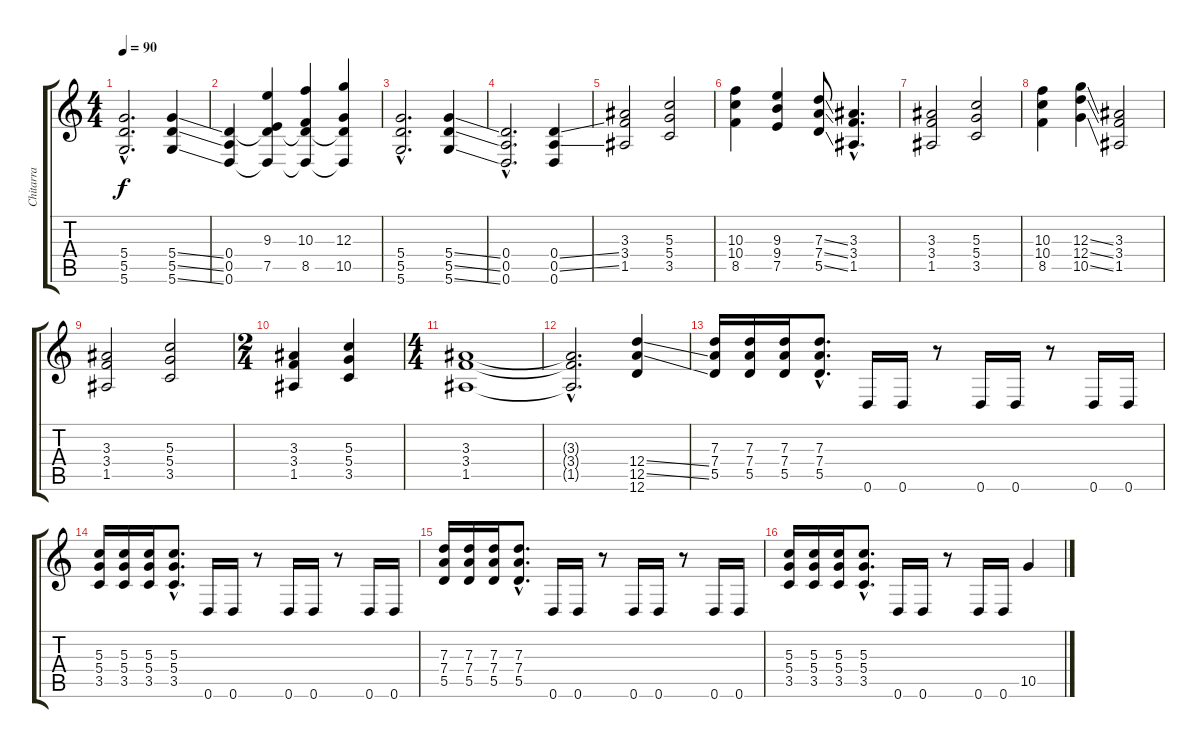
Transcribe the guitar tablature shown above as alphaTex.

\track ("Chitarra" "Chitarra") {instrument overdrivenguitar}
\staff {score tabs}
\tuning (E4 B3 G3 D3 A2 D2) {hide}
\ts (4 4)
\tempo 90
\clef g2
\ks c
(5.4{hac} 5.5{hac} 5.6{hac}).2{d dy f} (5.4{ss} 5.5{ss} 5.6{ss}).4 |
(0.4 0.5 0.6).4 (9.3 0.4{t} 7.5 0.6{t}).4 (10.3 0.4{t} 8.5 0.6{t}).4 (12.3 0.4{t} 10.5 0.6{t}).4 |
(5.4{hac} 5.5{hac} 5.6{hac}).2{d} (5.4{ss} 5.5{ss} 5.6{ss}).4 |
(0.4{hac} 0.5{hac} 0.6{hac}).2{d} (0.4{ss} 0.5{ss} 0.6).4 |
(3.3 3.4 1.5).2 (5.3 5.4 3.5).2 |
(10.3 10.4 8.5).4 (9.3 9.4 7.5).4 (7.3{ss} 7.4{ss} 5.5{ss}).8 (3.3{hac} 3.4{hac} 1.5{hac}).4{d} |
(3.3 3.4 1.5).2 (5.3 5.4 3.5).2 |
(10.3 10.4 8.5).4 (12.3{ss} 12.4{ss} 10.5{ss}).4 (3.3 3.4 1.5).2 |
(3.3 3.4 1.5).2 (5.3 5.4 3.5).2 |
\ts (2 4)
(3.3 3.4 1.5).4 (5.3 5.4 3.5).4 |
\ts (4 4)
(3.3 3.4 1.5).1 |
(3.3{hac t} 3.4{hac t} 1.5{hac t}).2{d} (12.4{ss} 12.5{ss} 12.6).4 |
(7.3 7.4 5.5).16 (7.3 7.4 5.5).16 (7.3 7.4 5.5).16 (7.3{hac} 7.4{hac} 5.5{hac}).8{d} 0.6.16 0.6.16 r.8 0.6.16 0.6.16 r.8 0.6.16 0.6.16 |
(5.3 5.4 3.5).16 (5.3 5.4 3.5).16 (5.3 5.4 3.5).16 (5.3{hac} 5.4{hac} 3.5{hac}).8{d} 0.6.16 0.6.16 r.8 0.6.16 0.6.16 r.8 0.6.16 0.6.16 |
(7.3 7.4 5.5).16 (7.3 7.4 5.5).16 (7.3 7.4 5.5).16 (7.3{hac} 7.4{hac} 5.5{hac}).8{d} 0.6.16 0.6.16 r.8 0.6.16 0.6.16 r.8 0.6.16 0.6.16 |
(5.3 5.4 3.5).16 (5.3 5.4 3.5).16 (5.3 5.4 3.5).16 (5.3{hac} 5.4{hac} 3.5{hac}).8{d} 0.6.16 0.6.16 r.8 0.6.16 0.6.16 10.5{ss}.4
